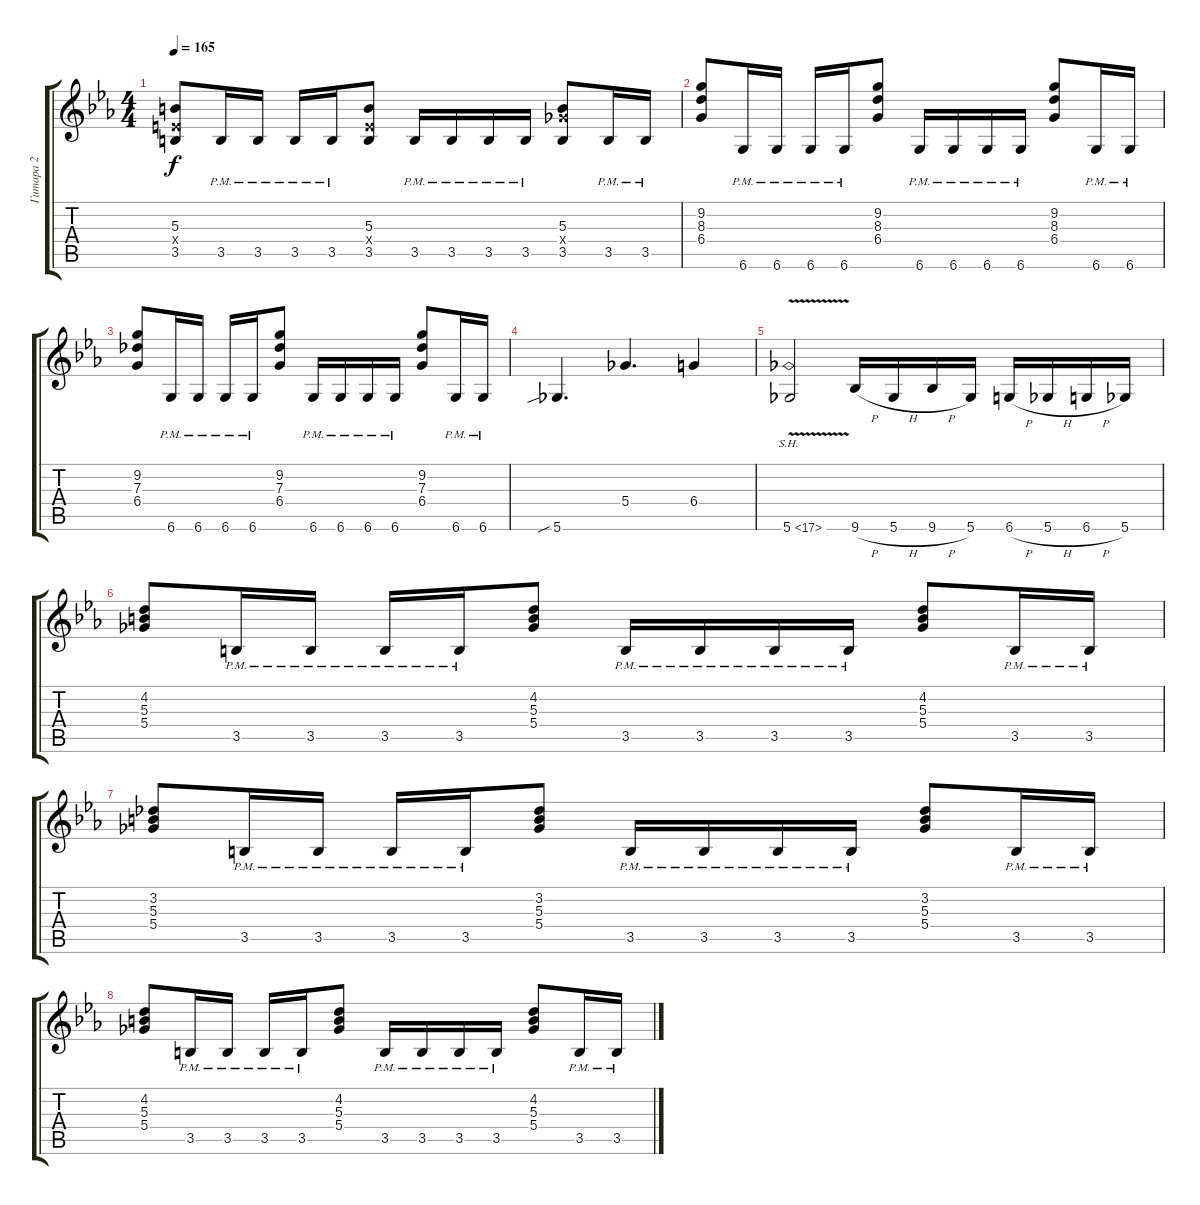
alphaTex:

\track ("Гитара 2" "Гитара 2") {instrument distortionguitar}
\staff {score tabs}
\tuning (Eb4 Bb3 Gb3 Db3 Ab2 Db2) {hide}
\ts (4 4)
\tempo 165
\clef g2
\ks cminor
(5.3 3.4{x} 3.5).8{dy f} 3.5{pm}.16 3.5{pm}.16 3.5{pm}.16 3.5{pm}.16 (5.3 3.4{x} 3.5).8 3.5{pm}.16 3.5{pm}.16 3.5{pm}.16 3.5{pm}.16 (5.3 5.4{x} 3.5).8 3.5{pm}.16 3.5{pm}.16 |
(9.2 8.3 6.4).8 6.6{pm}.16 6.6{pm}.16 6.6{pm}.16 6.6{pm}.16 (9.2 8.3 6.4).8 6.6{pm}.16 6.6{pm}.16 6.6{pm}.16 6.6{pm}.16 (9.2 8.3 6.4).8 6.6{pm}.16 6.6{pm}.16 |
(9.2 7.3 6.4).8 6.6{pm}.16 6.6{pm}.16 6.6{pm}.16 6.6{pm}.16 (9.2 7.3 6.4).8 6.6{pm}.16 6.6{pm}.16 6.6{pm}.16 6.6{pm}.16 (9.2 7.3 6.4).8 6.6{pm}.16 6.6{pm}.16 |
5.6{sib}.4{d} 5.4.4{d} 6.4.4 |
5.6{sh 12 v}.2 9.6{h}.16 5.6{h}.16 9.6{h}.16 5.6.16 6.6{h}.16 5.6{h}.16 6.6{h}.16 5.6.16 |
(4.2 5.3 5.4).8 3.5{pm}.16 3.5{pm}.16 3.5{pm}.16 3.5{pm}.16 (4.2 5.3 5.4).8 3.5{pm}.16 3.5{pm}.16 3.5{pm}.16 3.5{pm}.16 (4.2 5.3 5.4).8 3.5{pm}.16 3.5{pm}.16 |
(3.2 5.3 5.4).8 3.5{pm}.16 3.5{pm}.16 3.5{pm}.16 3.5{pm}.16 (3.2 5.3 5.4).8 3.5{pm}.16 3.5{pm}.16 3.5{pm}.16 3.5{pm}.16 (3.2 5.3 5.4).8 3.5{pm}.16 3.5{pm}.16 |
(4.2 5.3 5.4).8 3.5{pm}.16 3.5{pm}.16 3.5{pm}.16 3.5{pm}.16 (4.2 5.3 5.4).8 3.5{pm}.16 3.5{pm}.16 3.5{pm}.16 3.5{pm}.16 (4.2 5.3 5.4).8 3.5{pm}.16 3.5{pm}.16
